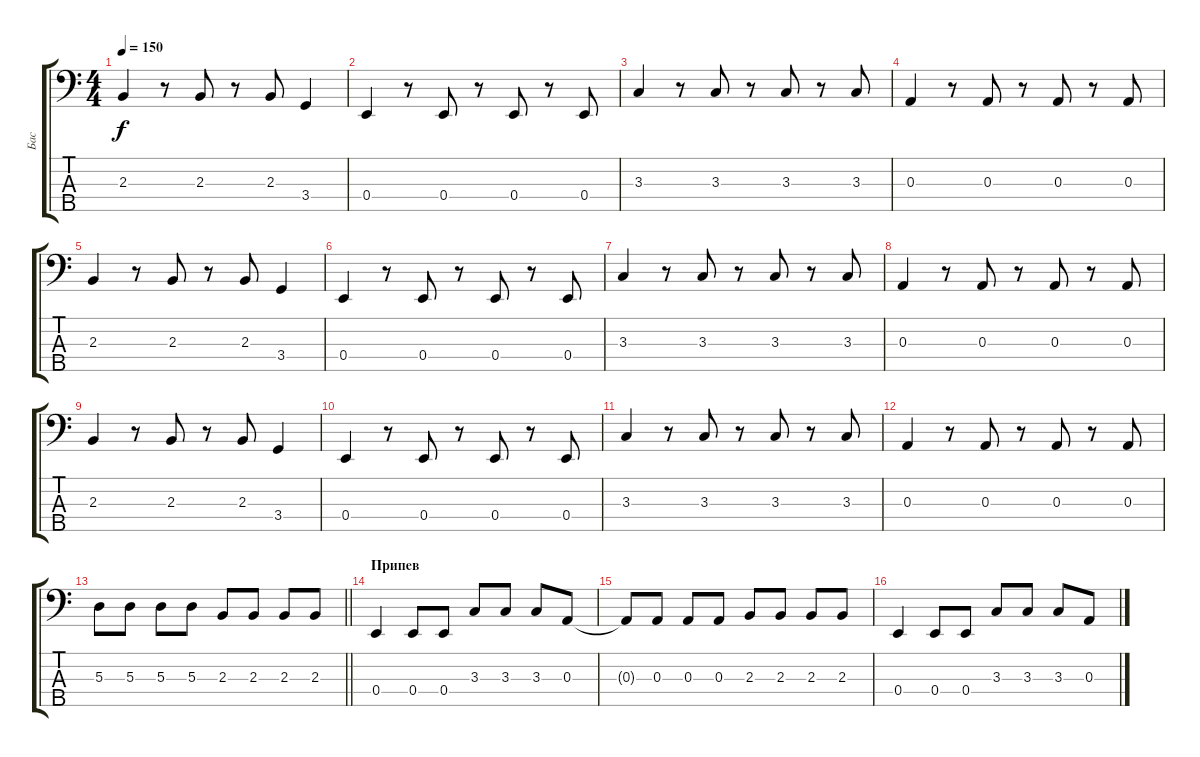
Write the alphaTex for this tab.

\track ("Бас" "Бас") {instrument electricbassfinger}
\staff {score tabs}
\tuning (G2 D2 A1 E1 B0) {hide}
\ts (4 4)
\tempo 150
\clef f4
\ks c
2.3.4{dy f} r.8 2.3.8 r.8 2.3.8 3.4.4 |
0.4.4 r.8 0.4.8 r.8 0.4.8 r.8 0.4.8 |
3.3.4 r.8 3.3.8 r.8 3.3.8 r.8 3.3.8 |
0.3.4 r.8 0.3.8 r.8 0.3.8 r.8 0.3.8 |
2.3.4 r.8 2.3.8 r.8 2.3.8 3.4.4 |
0.4.4 r.8 0.4.8 r.8 0.4.8 r.8 0.4.8 |
3.3.4 r.8 3.3.8 r.8 3.3.8 r.8 3.3.8 |
0.3.4 r.8 0.3.8 r.8 0.3.8 r.8 0.3.8 |
2.3.4 r.8 2.3.8 r.8 2.3.8 3.4.4 |
0.4.4 r.8 0.4.8 r.8 0.4.8 r.8 0.4.8 |
3.3.4 r.8 3.3.8 r.8 3.3.8 r.8 3.3.8 |
0.3.4 r.8 0.3.8 r.8 0.3.8 r.8 0.3.8 |
\barLineRight lightlight
5.3.8 5.3.8 5.3.8 5.3.8 2.3.8 2.3.8 2.3.8 2.3.8 |
\section ("" "Припев")
0.4.4 0.4.8 0.4.8 3.3.8 3.3.8 3.3.8 0.3.8 |
0.3{t}.8 0.3.8 0.3.8 0.3.8 2.3.8 2.3.8 2.3.8 2.3.8 |
0.4.4 0.4.8 0.4.8 3.3.8 3.3.8 3.3.8 0.3.8
